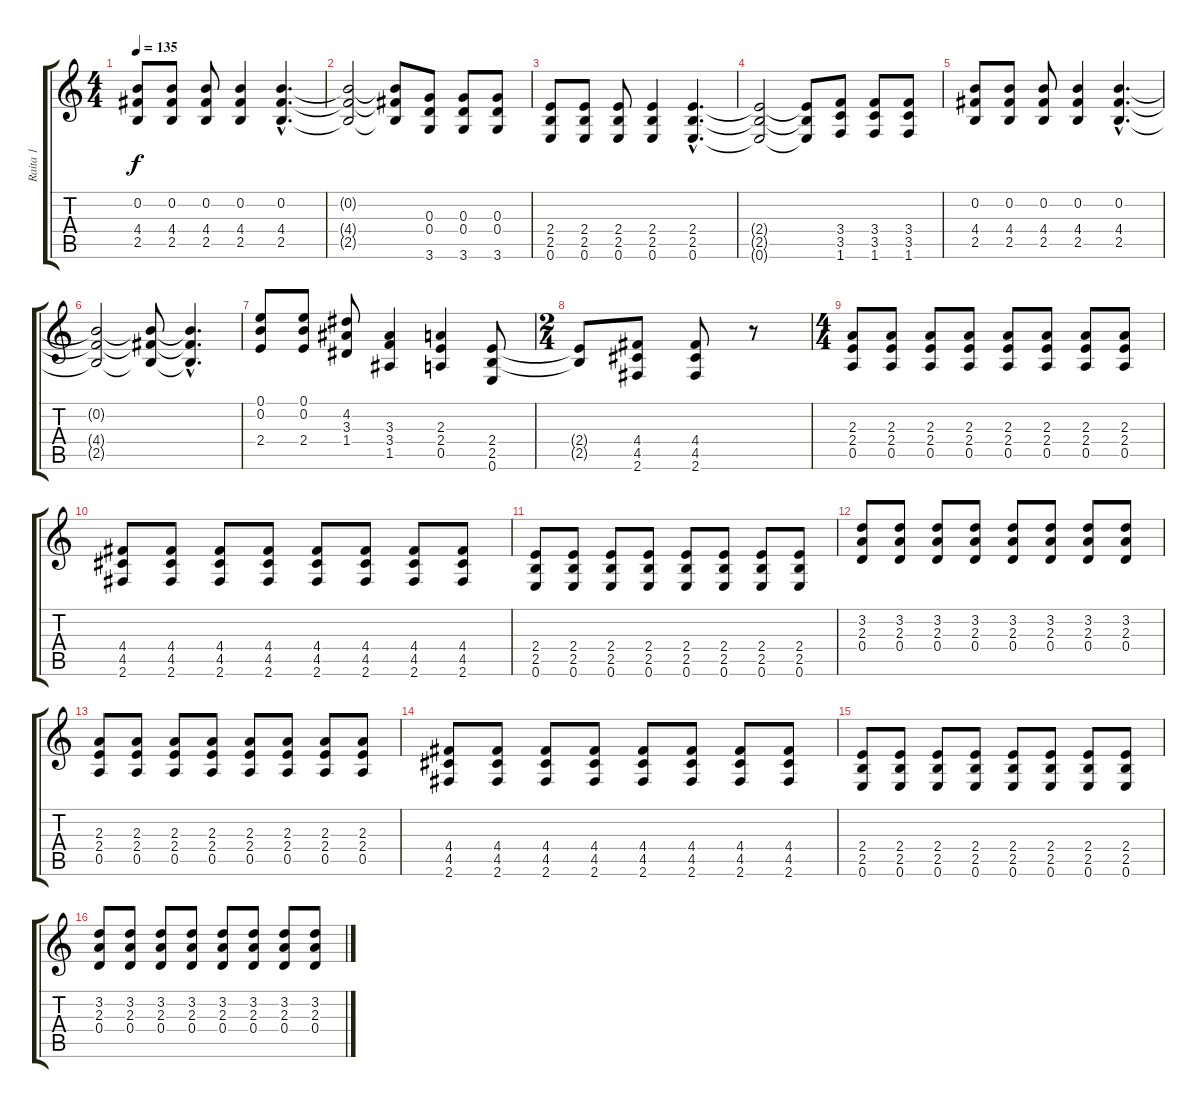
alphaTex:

\track ("Raita 1" "Raita 1") {instrument distortionguitar}
\staff {score tabs}
\tuning (E4 B3 G3 D3 A2 E2) {hide}
\ts (4 4)
\tempo 135
\clef g2
\ks c
(0.2 4.4 2.5).8{dy f} (0.2 4.4 2.5).8 (0.2 4.4 2.5).8 (0.2 4.4 2.5).4 (0.2{hac} 4.4{hac} 2.5{hac}).4{d} |
(0.2{t} 4.4{t} 2.5{t}).2 (0.2{t} 4.4{t} 2.5{t}).8 (0.3 0.4 3.6).8 (0.3 0.4 3.6).8 (0.3 0.4 3.6).8 |
(2.4 2.5 0.6).8 (2.4 2.5 0.6).8 (2.4 2.5 0.6).8 (2.4 2.5 0.6).4 (2.4{hac} 2.5{hac} 0.6{hac}).4{d} |
(2.4{t} 2.5{t} 0.6{t}).2 (2.4{t} 2.5{t} 0.6{t}).8 (3.4 3.5 1.6).8 (3.4 3.5 1.6).8 (3.4 3.5 1.6).8 |
(0.2 4.4 2.5).8 (0.2 4.4 2.5).8 (0.2 4.4 2.5).8 (0.2 4.4 2.5).4 (0.2{hac} 4.4{hac} 2.5{hac}).4{d} |
(0.2{t} 4.4{t} 2.5{t}).2 (0.2{t} 4.4{t} 2.5{t}).8 (0.2{hac t} 4.4{hac t} 2.5{hac t}).4{d} |
(0.1 0.2 2.4).8 (0.1 0.2 2.4).8 (4.2 3.3 1.4).8 (3.3 3.4 1.5).4 (2.3 2.4 0.5).4 (2.4 2.5 0.6).8 |
\ts (2 4)
(2.4{t} 2.5{t}).8 (4.4 4.5 2.6).8 (4.4 4.5 2.6).8 r.8 |
\ts (4 4)
(2.3 2.4 0.5).8 (2.3 2.4 0.5).8 (2.3 2.4 0.5).8 (2.3 2.4 0.5).8 (2.3 2.4 0.5).8 (2.3 2.4 0.5).8 (2.3 2.4 0.5).8 (2.3 2.4 0.5).8 |
(4.4 4.5 2.6).8 (4.4 4.5 2.6).8 (4.4 4.5 2.6).8 (4.4 4.5 2.6).8 (4.4 4.5 2.6).8 (4.4 4.5 2.6).8 (4.4 4.5 2.6).8 (4.4 4.5 2.6).8 |
(2.4 2.5 0.6).8 (2.4 2.5 0.6).8 (2.4 2.5 0.6).8 (2.4 2.5 0.6).8 (2.4 2.5 0.6).8 (2.4 2.5 0.6).8 (2.4 2.5 0.6).8 (2.4 2.5 0.6).8 |
(3.2 2.3 0.4).8 (3.2 2.3 0.4).8 (3.2 2.3 0.4).8 (3.2 2.3 0.4).8 (3.2 2.3 0.4).8 (3.2 2.3 0.4).8 (3.2 2.3 0.4).8 (3.2 2.3 0.4).8 |
(2.3 2.4 0.5).8 (2.3 2.4 0.5).8 (2.3 2.4 0.5).8 (2.3 2.4 0.5).8 (2.3 2.4 0.5).8 (2.3 2.4 0.5).8 (2.3 2.4 0.5).8 (2.3 2.4 0.5).8 |
(4.4 4.5 2.6).8 (4.4 4.5 2.6).8 (4.4 4.5 2.6).8 (4.4 4.5 2.6).8 (4.4 4.5 2.6).8 (4.4 4.5 2.6).8 (4.4 4.5 2.6).8 (4.4 4.5 2.6).8 |
(2.4 2.5 0.6).8 (2.4 2.5 0.6).8 (2.4 2.5 0.6).8 (2.4 2.5 0.6).8 (2.4 2.5 0.6).8 (2.4 2.5 0.6).8 (2.4 2.5 0.6).8 (2.4 2.5 0.6).8 |
(3.2 2.3 0.4).8 (3.2 2.3 0.4).8 (3.2 2.3 0.4).8 (3.2 2.3 0.4).8 (3.2 2.3 0.4).8 (3.2 2.3 0.4).8 (3.2 2.3 0.4).8 (3.2 2.3 0.4).8
